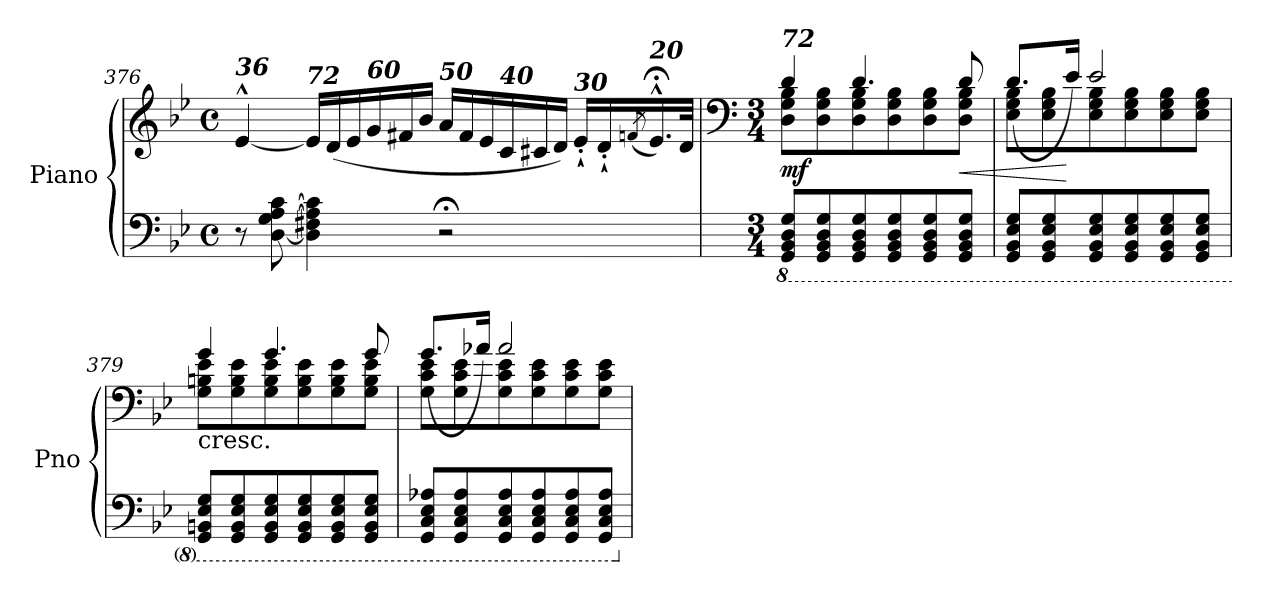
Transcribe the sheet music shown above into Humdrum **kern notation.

**kern	**kern	**dynam
*part1	*part1	*part1
*staff2	*staff1	*staff1/2
*I"Piano	*	*
*I'Pno	*	*
*clefF4	*clefG2	*
*k[b-e-]	*k[b-e-]	*
*M4/4	*M4/4	*
*met(c)	*met(c)	*
=376	=376	=376
!	!LO:TX:a:Bi:t=36	!
8r	[4e-^^/	.
[8D\ 8G\ [8A\ [8c\	.	.
*	*Xtuplet	*
!	!LO:TX:a:Bi:t=72	!
4D\] 4F#X\ 4A\] 4c\]	24e-/LL]	.
.	(24d/	.
.	24e-/	.
!	!LO:TX:a:Bi:t=60	!
.	24g/	.
.	24f#X/	.
.	24b-/JJ	.
!	!LO:TX:a:Bi:t=50	!
2r;<	24a/LL	.
.	24f#/	.
.	24e-/	.
!	!LO:TX:a:Bi:t=40	!
.	24c/	.
.	24c#X/	.
.	24d/JJ)	.
!	!LO:TX:a:Bi:t=30	!
.	16e-'`/LL	.
.	16d'`/	.
.	(8qfn/	.
!	!LO:TX:a:Bi:t=20	!
.	16.e-;<^^/)	.
.	32d/JJk	.
=377	=377	=377
*	*clefF4	*
*M3/4	*M3/4	*
*8ba	*	*
*	*^	*
!	!LO:TX:a:Bi:t=72	!	!
!	!	!	!LO:DY:b
8GGG/ 8BBB-/ 8DD/ 8GG/L	8D\ 8G\ 8B-\L	4d/	mf
8GGG/ 8BBB-/ 8DD/ 8GG/	8D\ 8G\ 8B-\	.	.
8GGG/ 8BBB-/ 8DD/ 8GG/	8D\ 8G\ 8B-\	4.d/	.
8GGG/ 8BBB-/ 8DD/ 8GG/	8D\ 8G\ 8B-\	.	.
8GGG/ 8BBB-/ 8DD/ 8GG/	8D\ 8G\ 8B-\	.	.
!	!	!	!LO:HP:b
8GGG/ 8BBB-/ 8DD/ 8GG/J	8D\ 8G\ 8B-\J	8d/	<
=378	=378	=378	=378
8GGG/ 8BBB-/ 8EE-/ 8GG/L	8E-\ 8G\ 8B-\L	(8.d/L	.
8GGG/ 8BBB-/ 8EE-/ 8GG/	8E-\ 8G\ 8B-\	.	.
.	.	16e-/Jk)	[
8GGG/ 8BBB-/ 8EE-/ 8GG/	8E-\ 8G\ 8B-\	2e-/	.
8GGG/ 8BBB-/ 8EE-/ 8GG/	8E-\ 8G\ 8B-\	.	.
8GGG/ 8BBB-/ 8EE-/ 8GG/	8E-\ 8G\ 8B-\	.	.
8GGG/ 8BBB-/ 8EE-/ 8GG/J	8E-\ 8G\ 8B-\J	.	.
!!LO:LB:g=z	!!
=379	=379	=379	=379
!	!LO:TX:b:t=cresc.	!	!
8GGG/ 8BBBn/ 8EE-/ 8GG/L	8G\ 8Bn\ 8e-\L	4g/	.
8GGG/ 8BBB/ 8EE-/ 8GG/	8G\ 8B\ 8e-\	.	.
8GGG/ 8BBB/ 8EE-/ 8GG/	8G\ 8B\ 8e-\	4.g/	.
8GGG/ 8BBB/ 8EE-/ 8GG/	8G\ 8B\ 8e-\	.	.
8GGG/ 8BBB/ 8EE-/ 8GG/	8G\ 8B\ 8e-\	.	.
8GGG/ 8BBB/ 8EE-/ 8GG/J	8G\ 8B\ 8e-\J	8g/	.
=380	=380	=380	=380
8GGG/ 8CC/ 8EE-/ 8AA-X/L	8G\ 8c\ 8e-\L	(8.g/L	.
8GGG/ 8CC/ 8EE-/ 8AA-/	8G\ 8c\ 8e-\	.	.
.	.	16a-X/Jk)	.
8GGG/ 8CC/ 8EE-/ 8AA-/	8G\ 8c\ 8e-\	2a-/	.
8GGG/ 8CC/ 8EE-/ 8AA-/	8G\ 8c\ 8e-\	.	.
8GGG/ 8CC/ 8EE-/ 8AA-/	8G\ 8c\ 8e-\	.	.
8GGG/ 8CC/ 8EE-/ 8AA-/J	8G\ 8c\ 8e-\J	.	.
*	*v	*v	*
*X8ba	*	*
=	=	=
*-	*-	*-
